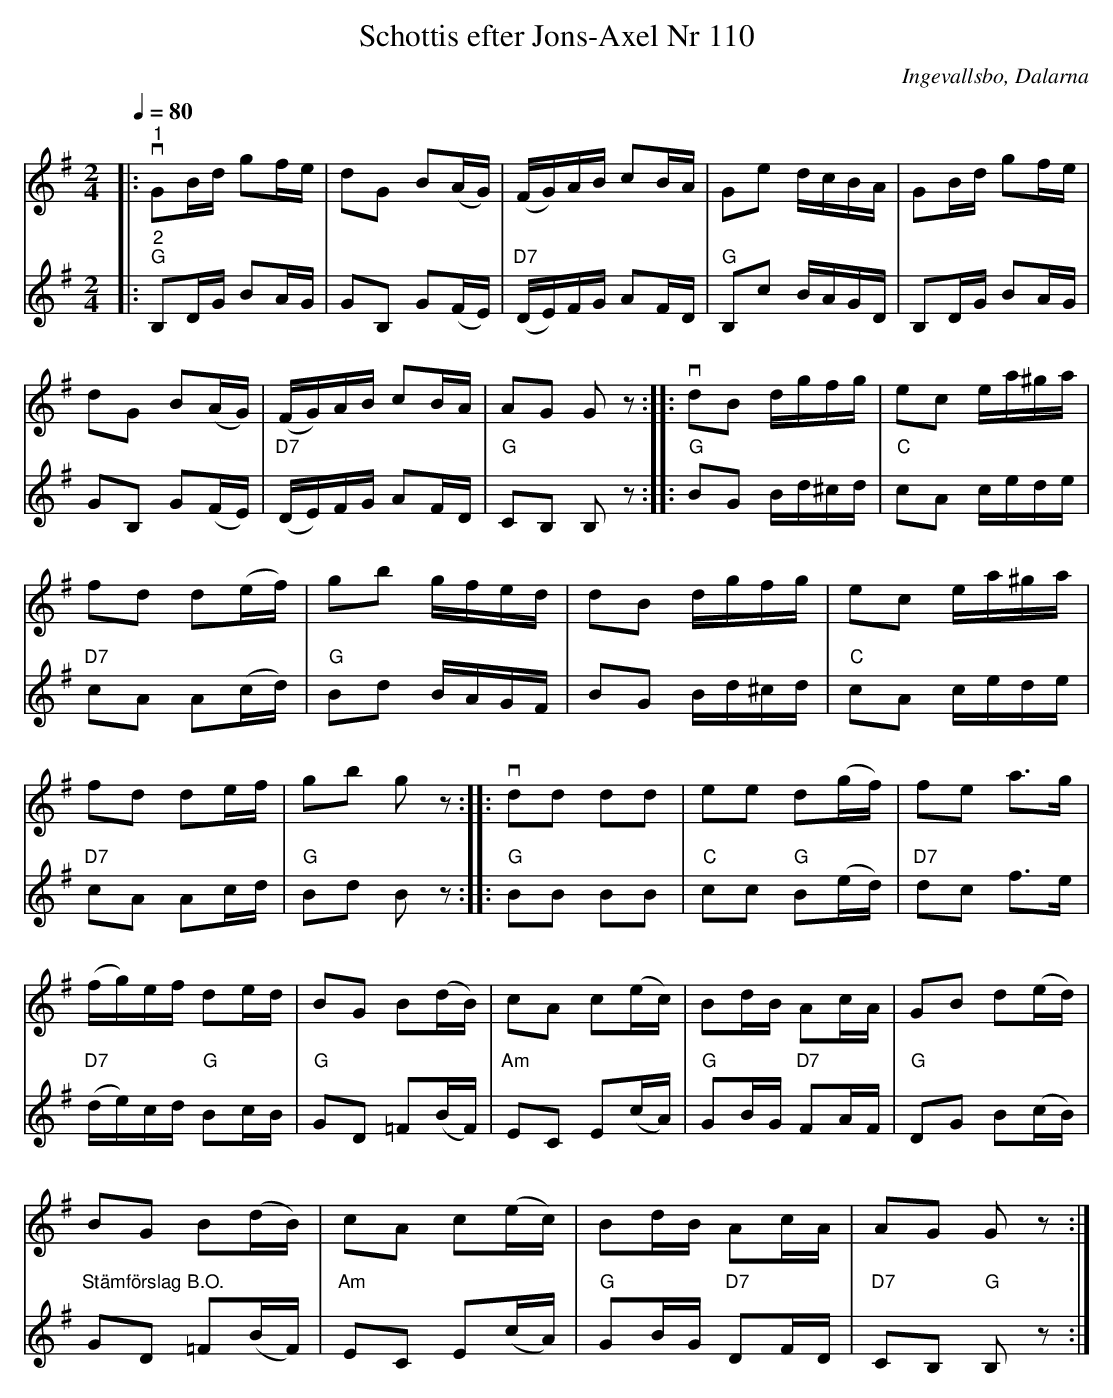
X:1
T:Schottis efter Jons-Axel Nr 110
O:Ingevallsbo, Dalarna
L:1/16
Q:1/4=80
M:2/4
K:G
V:1
|:"^1"v G2Bd g2fe | d2G2 B2(AG) | (FG)AB c2BA | G2e2 dcBA | G2Bd g2fe |
d2G2 B2(AG) |  (FG)AB c2BA | A2G2 G2 z2 ::v d2B2 dgfg | e2c2 ea^ga |
f2d2 d2(ef) | g2b2 gfed | d2B2 dgfg | e2c2 ea^ga |
f2d2 d2ef | g2b2 g2 z2 :: v d2d2 d2d2 | e2e2 d2(gf) | f2e2 a2>g2 |
(fg)ef d2ed | B2G2 B2(dB) | c2A2 c2(ec) | B2dB A2cA | G2B2 d2(ed) |
B2G2 B2(dB) | c2A2 c2(ec) | B2dB A2cA | A2G2 G2 z2 :|
V:2
|:"^2""G" B,2DG B2AG | G2B,2 G2(FE) |"D7" (DE)FG A2FD | "G" B,2c2 BAGD | B,2DG B2AG | G2B,2 G2(FE) |
"D7" (DE)FG A2FD | "G" C2B,2 B,2 z2 :: "G" B2G2 Bd^cd |"C" c2A2 cede |"D7" c2A2 A2(cd) |"G" B2d2 BAGF |
B2G2 Bd^cd |"C" c2A2 cede |"D7" c2A2 A2cd |"G" B2d2 B2 z2 ::"G" B2B2 B2B2 |
"C" c2c2"G" B2(ed) |"D7" d2c2 f2>e2 |"D7" (de)cd"G" B2cB |"G" G2D2 =F2(BF) | "Am" E2C2 E2(cA) |
"G" G2BG "D7" F2AF | "G" D2G2 B2(cB) |  "^Stämförslag B.O." G2D2 =F2(BF) | "Am" E2C2 E2(cA) | "G" G2BG "D7" D2FD | "D7" C2B,2 "G" B,2 z2 :|
